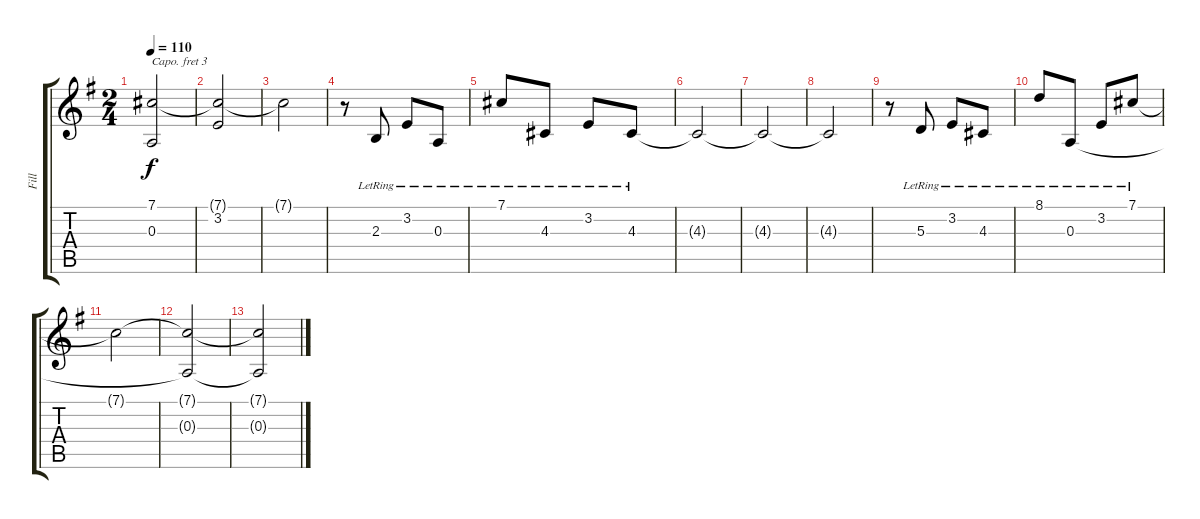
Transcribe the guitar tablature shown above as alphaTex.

\track ("Fill" "Fill") {instrument acousticgrandpiano}
\staff {score tabs}
\capo 3
\tuning (Eb4 Bb3 Gb3 Db3 Ab2 Eb2) {hide}
\ts (2 4)
\tempo 110
\clef g2
\ks g
(7.1{t} 0.3{t}).2{dy f} |
(7.1{t} 3.2{t}).2 |
7.1{t}.2 |
r.8 2.3{lr}.8 3.2{lr}.8 0.3{lr}.8 |
7.1{lr}.8 4.3{lr}.8 3.2{lr}.8 4.3{lr}.8 |
4.3{t}.2 |
4.3{t}.2 |
4.3{t}.2 |
r.8 5.3{lr}.8 3.2{lr}.8 4.3{lr}.8 |
8.1{lr}.8 0.3{lr}.8 3.2{lr}.8 7.1{lr}.8 |
7.1{t}.2 |
(7.1{t} 0.3{t}).2 |
(7.1{t} 0.3{t}).2
